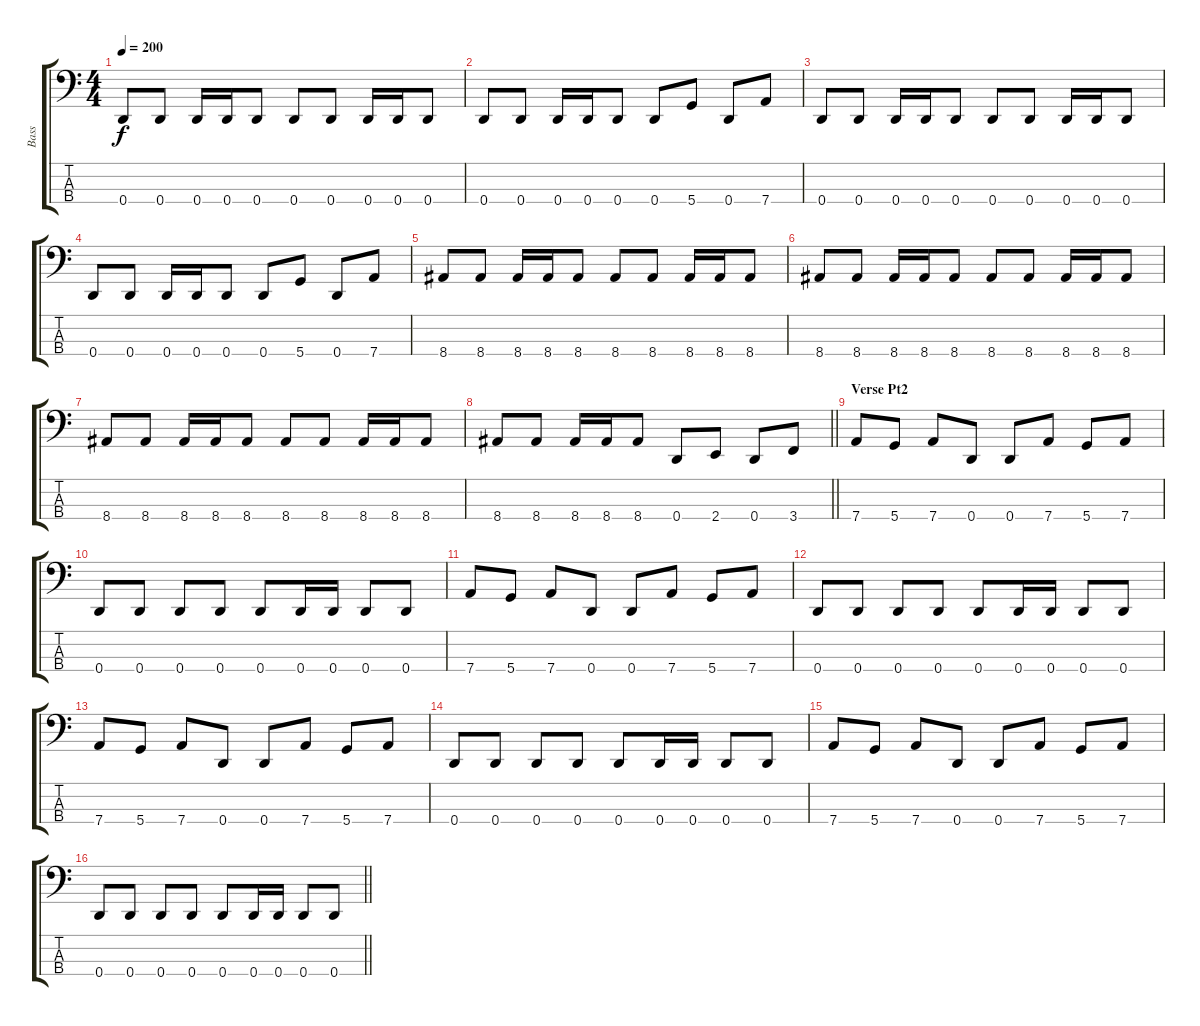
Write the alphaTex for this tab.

\track ("Bass" "Bass") {instrument electricbasspick}
\staff {score tabs}
\tuning (G2 D2 A1 D1) {hide}
\ts (4 4)
\tempo 200
\clef f4
\ks c
0.4.8{dy f} 0.4.8 0.4.16 0.4.16 0.4.8 0.4.8 0.4.8 0.4.16 0.4.16 0.4.8 |
0.4.8 0.4.8 0.4.16 0.4.16 0.4.8 0.4.8 5.4.8 0.4.8 7.4.8 |
0.4.8 0.4.8 0.4.16 0.4.16 0.4.8 0.4.8 0.4.8 0.4.16 0.4.16 0.4.8 |
0.4.8 0.4.8 0.4.16 0.4.16 0.4.8 0.4.8 5.4.8 0.4.8 7.4.8 |
8.4.8 8.4.8 8.4.16 8.4.16 8.4.8 8.4.8 8.4.8 8.4.16 8.4.16 8.4.8 |
8.4.8 8.4.8 8.4.16 8.4.16 8.4.8 8.4.8 8.4.8 8.4.16 8.4.16 8.4.8 |
8.4.8 8.4.8 8.4.16 8.4.16 8.4.8 8.4.8 8.4.8 8.4.16 8.4.16 8.4.8 |
\barLineRight lightlight
8.4.8 8.4.8 8.4.16 8.4.16 8.4.8 0.4.8 2.4.8 0.4.8 3.4.8 |
\section ("" "Verse Pt2")
7.4.8 5.4.8 7.4.8 0.4.8 0.4.8 7.4.8 5.4.8 7.4.8 |
0.4.8 0.4.8 0.4.8 0.4.8 0.4.8 0.4.16 0.4.16 0.4.8 0.4.8 |
7.4.8 5.4.8 7.4.8 0.4.8 0.4.8 7.4.8 5.4.8 7.4.8 |
0.4.8 0.4.8 0.4.8 0.4.8 0.4.8 0.4.16 0.4.16 0.4.8 0.4.8 |
7.4.8 5.4.8 7.4.8 0.4.8 0.4.8 7.4.8 5.4.8 7.4.8 |
0.4.8 0.4.8 0.4.8 0.4.8 0.4.8 0.4.16 0.4.16 0.4.8 0.4.8 |
7.4.8 5.4.8 7.4.8 0.4.8 0.4.8 7.4.8 5.4.8 7.4.8 |
\barLineRight lightlight
0.4.8 0.4.8 0.4.8 0.4.8 0.4.8 0.4.16 0.4.16 0.4.8 0.4.8
